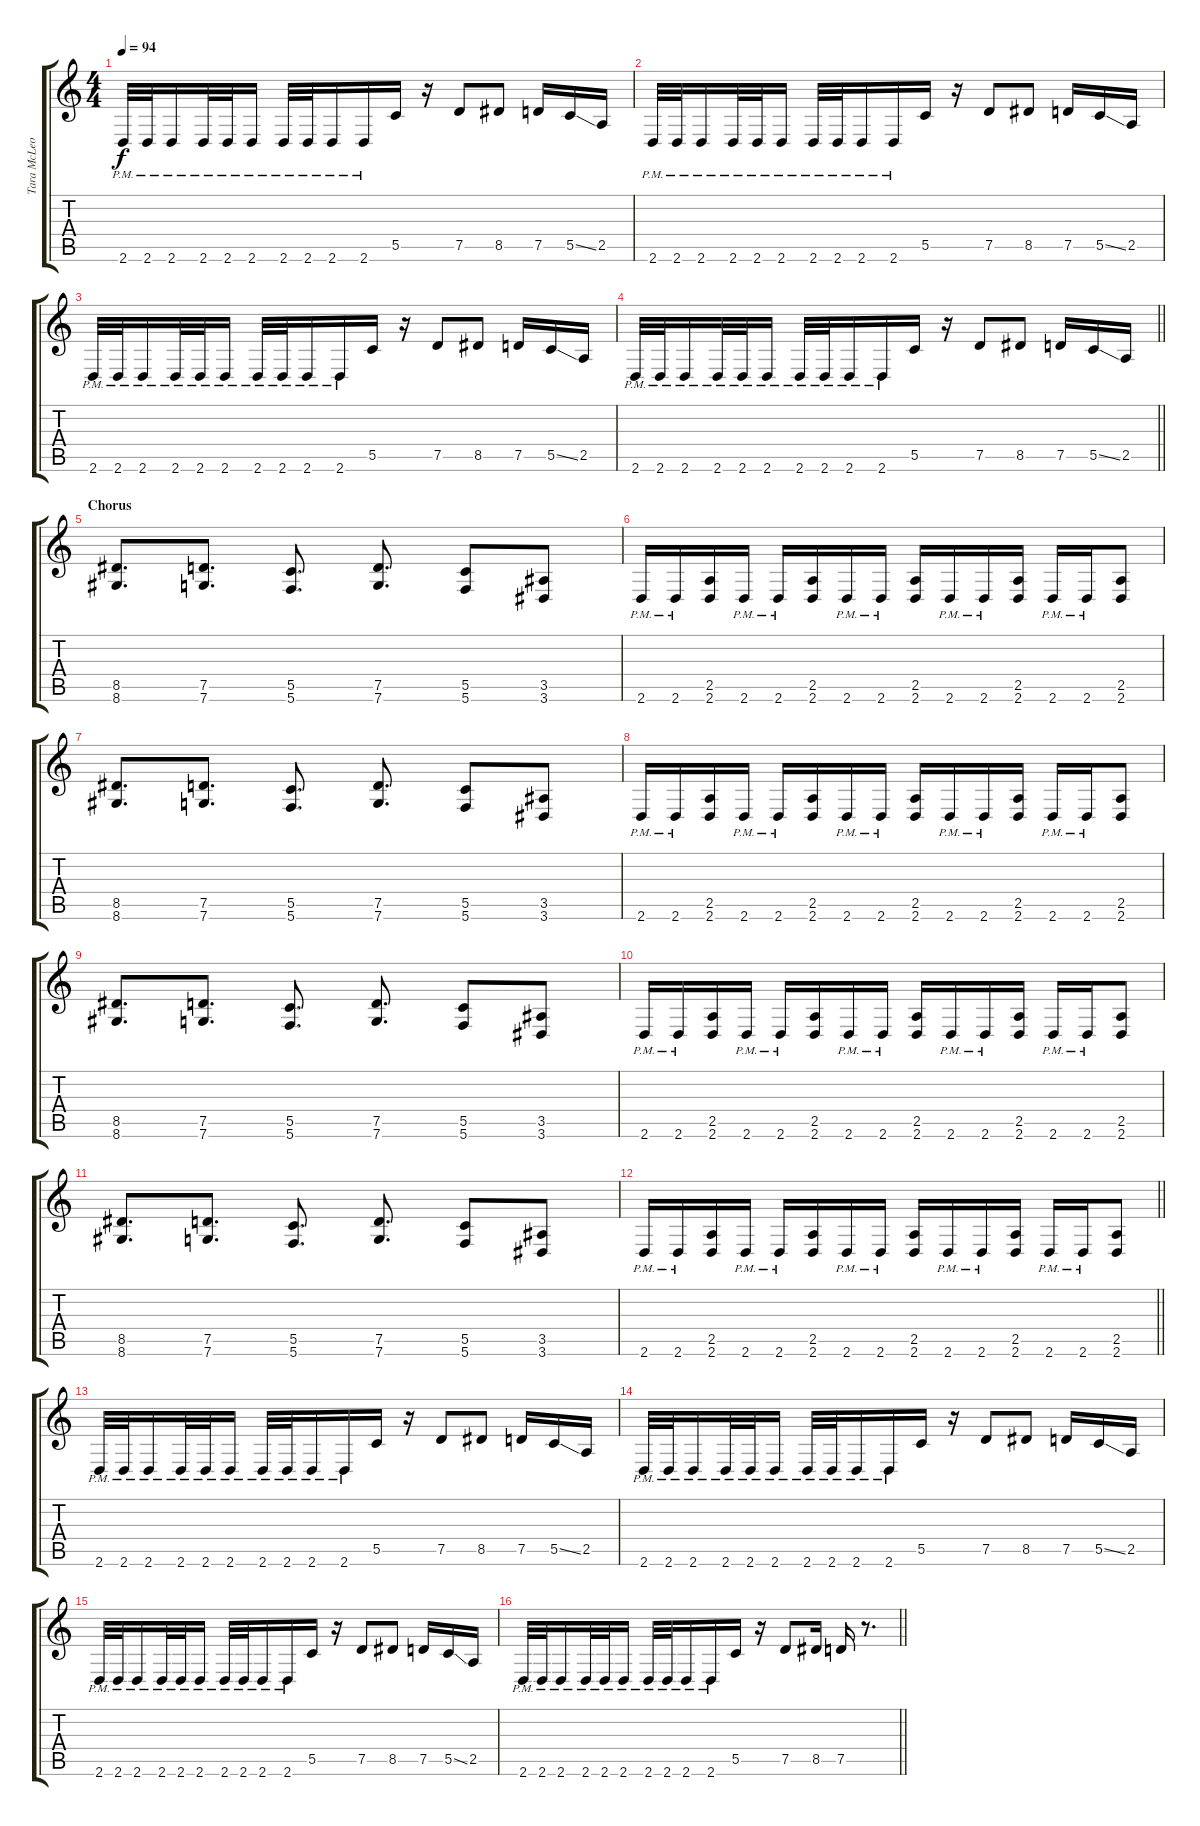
\track ("Tara McLeod" "Tara McLeo") {instrument distortionguitar}
\staff {score tabs}
\tuning (D4 A3 F3 C3 G2 C2) {hide}
\ts (4 4)
\tempo 94
\clef g2
\ks c
2.6{pm}.32{dy f} 2.6{pm}.32 2.6{pm}.16 2.6{pm}.32 2.6{pm}.32 2.6{pm}.16 2.6{pm}.32 2.6{pm}.32 2.6{pm}.16 2.6{pm}.16 5.5.16 r.16 7.5.8 8.5.8 7.5.16 5.5{ss}.16 2.5.16 |
2.6{pm}.32 2.6{pm}.32 2.6{pm}.16 2.6{pm}.32 2.6{pm}.32 2.6{pm}.16 2.6{pm}.32 2.6{pm}.32 2.6{pm}.16 2.6{pm}.16 5.5.16 r.16 7.5.8 8.5.8 7.5.16 5.5{ss}.16 2.5.16 |
2.6{pm}.32 2.6{pm}.32 2.6{pm}.16 2.6{pm}.32 2.6{pm}.32 2.6{pm}.16 2.6{pm}.32 2.6{pm}.32 2.6{pm}.16 2.6{pm}.16 5.5.16 r.16 7.5.8 8.5.8 7.5.16 5.5{ss}.16 2.5.16 |
\barLineRight lightlight
2.6{pm}.32 2.6{pm}.32 2.6{pm}.16 2.6{pm}.32 2.6{pm}.32 2.6{pm}.16 2.6{pm}.32 2.6{pm}.32 2.6{pm}.16 2.6{pm}.16 5.5.16 r.16 7.5.8 8.5.8 7.5.16 5.5{ss}.16 2.5.16 |
\section ("" "Chorus")
(8.5 8.6).8{d} (7.5 7.6).8{d} (5.5 5.6).8{d} (7.5 7.6).8{d} (5.5 5.6).8 (3.5 3.6).8 |
2.6{pm}.16 2.6{pm}.16 (2.5 2.6).16 2.6{pm}.16 2.6{pm}.16 (2.5 2.6).16 2.6{pm}.16 2.6{pm}.16 (2.5 2.6).16 2.6{pm}.16 2.6{pm}.16 (2.5 2.6).16 2.6{pm}.16 2.6{pm}.16 (2.5 2.6).8 |
(8.5 8.6).8{d} (7.5 7.6).8{d} (5.5 5.6).8{d} (7.5 7.6).8{d} (5.5 5.6).8 (3.5 3.6).8 |
2.6{pm}.16 2.6{pm}.16 (2.5 2.6).16 2.6{pm}.16 2.6{pm}.16 (2.5 2.6).16 2.6{pm}.16 2.6{pm}.16 (2.5 2.6).16 2.6{pm}.16 2.6{pm}.16 (2.5 2.6).16 2.6{pm}.16 2.6{pm}.16 (2.5 2.6).8 |
(8.5 8.6).8{d} (7.5 7.6).8{d} (5.5 5.6).8{d} (7.5 7.6).8{d} (5.5 5.6).8 (3.5 3.6).8 |
2.6{pm}.16 2.6{pm}.16 (2.5 2.6).16 2.6{pm}.16 2.6{pm}.16 (2.5 2.6).16 2.6{pm}.16 2.6{pm}.16 (2.5 2.6).16 2.6{pm}.16 2.6{pm}.16 (2.5 2.6).16 2.6{pm}.16 2.6{pm}.16 (2.5 2.6).8 |
(8.5 8.6).8{d} (7.5 7.6).8{d} (5.5 5.6).8{d} (7.5 7.6).8{d} (5.5 5.6).8 (3.5 3.6).8 |
\barLineRight lightlight
2.6{pm}.16 2.6{pm}.16 (2.5 2.6).16 2.6{pm}.16 2.6{pm}.16 (2.5 2.6).16 2.6{pm}.16 2.6{pm}.16 (2.5 2.6).16 2.6{pm}.16 2.6{pm}.16 (2.5 2.6).16 2.6{pm}.16 2.6{pm}.16 (2.5 2.6).8 |
2.6{pm}.32 2.6{pm}.32 2.6{pm}.16 2.6{pm}.32 2.6{pm}.32 2.6{pm}.16 2.6{pm}.32 2.6{pm}.32 2.6{pm}.16 2.6{pm}.16 5.5.16 r.16 7.5.8 8.5.8 7.5.16 5.5{ss}.16 2.5.16 |
2.6{pm}.32 2.6{pm}.32 2.6{pm}.16 2.6{pm}.32 2.6{pm}.32 2.6{pm}.16 2.6{pm}.32 2.6{pm}.32 2.6{pm}.16 2.6{pm}.16 5.5.16 r.16 7.5.8 8.5.8 7.5.16 5.5{ss}.16 2.5.16 |
2.6{pm}.32 2.6{pm}.32 2.6{pm}.16 2.6{pm}.32 2.6{pm}.32 2.6{pm}.16 2.6{pm}.32 2.6{pm}.32 2.6{pm}.16 2.6{pm}.16 5.5.16 r.16 7.5.8 8.5.8 7.5.16 5.5{ss}.16 2.5.16 |
\barLineRight lightlight
2.6{pm}.32 2.6{pm}.32 2.6{pm}.16 2.6{pm}.32 2.6{pm}.32 2.6{pm}.16 2.6{pm}.32 2.6{pm}.32 2.6{pm}.16 2.6{pm}.16 5.5.16 r.16 7.5.8 8.5.16 7.5.16 r.8{d}
